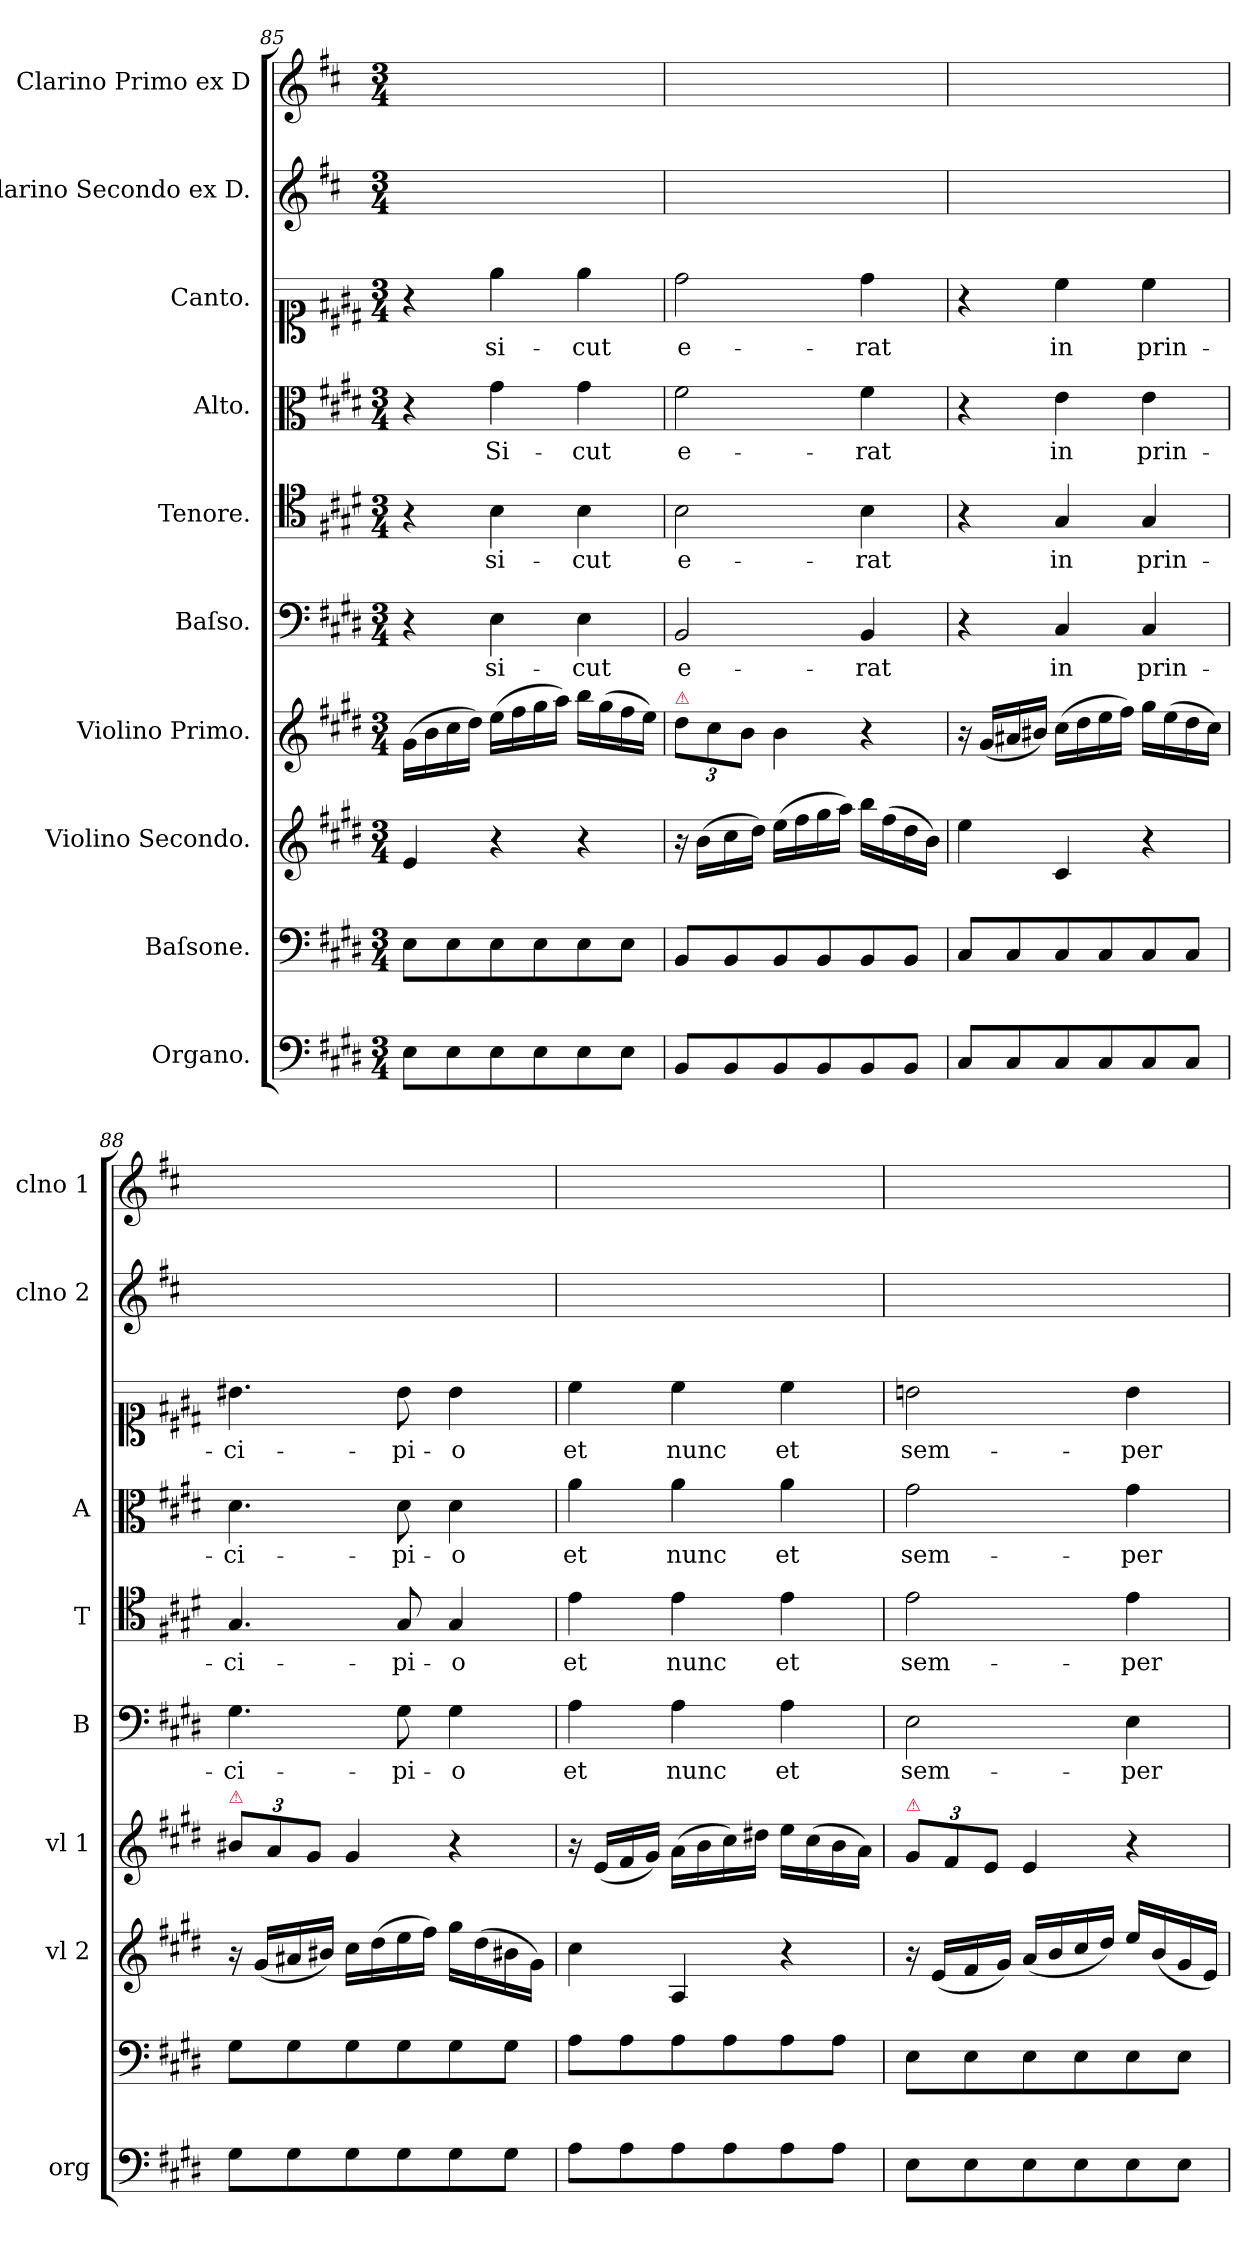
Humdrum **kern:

**kern	**kern	**kern	**kern	**kern	**text	**kern	**text	**kern	**text	**kern	**text	**kern	**kern
*part10	*part9	*part8	*part7	*part6	*part6	*part5	*part5	*part4	*part4	*part3	*part3	*part2	*part1
*staff10	*staff9	*staff8	*staff7	*staff6	*staff6	*staff5	*staff5	*staff4	*staff4	*staff3	*staff3	*staff2	*staff1
*I"Organo.	*I"Baſsone.	*I"Violino Secondo.	*I"Violino Primo.	*I"Baſso.	*	*I"Tenore.	*	*I"Alto.	*	*I"Canto.	*	*I"Clarino Secondo ex D.	*I"Clarino Primo ex D
*I'org	*	*I'vl 2	*I'vl 1	*I'B	*	*I'T	*	*I'A	*	*	*	*I'clno 2	*I'clno 1
*clefF4	*clefF4	*clefG2	*clefG2	*clefF4	*	*clefC4	*	*clefC3	*	*clefC1	*	*clefG2	*clefG2
*	*	*	*	*	*	*	*	*	*	*	*	*ITrd-1c-2	*ITrd-1c-2
*k[f#c#g#d#]	*k[f#c#g#d#]	*k[f#c#g#d#]	*k[f#c#g#d#]	*k[f#c#g#d#]	*	*k[f#c#g#d#]	*	*k[f#c#g#d#]	*	*k[f#c#g#d#]	*	*k[f#c#g#d#]	*k[f#c#g#d#]
*E:	*E:	*E:	*E:	*E:	*	*E:	*	*E:	*	*E:	*	*E:	*E:
*M3/4	*M3/4	*M3/4	*M3/4	*M3/4	*	*M3/4	*	*M3/4	*	*M3/4	*	*M3/4	*M3/4
=85	=85	=85	=85	=85	=85	=85	=85	=85	=85	=85	=85	=85	=85
8E\L	8E\L	4e/	(16g#\LL	4r	.	4r	.	4r	.	4r	.	2.ryy	2.ryy
.	.	.	16b\	.	.	.	.	.	.	.	.	.	.
8E\	8E\	.	16cc#\	.	.	.	.	.	.	.	.	.	.
.	.	.	16dd#\JJ)	.	.	.	.	.	.	.	.	.	.
8E\	8E\	4r	(16ee\LL	4E\	si-	4B\	si-	4g#\	Si-	4ee\	si-	.	.
.	.	.	16ff#\	.	.	.	.	.	.	.	.	.	.
8E\	8E\	.	16gg#\	.	.	.	.	.	.	.	.	.	.
.	.	.	16aa\JJ)	.	.	.	.	.	.	.	.	.	.
8E\	8E\	4r	16bb\LL	4E\	-cut	4B\	-cut	4g#\	-cut	4ee\	-cut	.	.
.	.	.	(16gg#\	.	.	.	.	.	.	.	.	.	.
8E\J	8E\J	.	16ff#\	.	.	.	.	.	.	.	.	.	.
.	.	.	16ee\JJ)	.	.	.	.	.	.	.	.	.	.
=86	=86	=86	=86	=86	=86	=86	=86	=86	=86	=86	=86	=86	=86
!	!	!	!LO:TX:a:color=crimson:t=⚠	!	!	!	!	!	!	!	!	!	!
8BB/L	8BB/L	16r	12dd#\L	2BB/	e-	2B\	e-	2f#\	e-	2dd#\	e-	2.ryy	2.ryy
.	.	(16b\LL	.	.	.	.	.	.	.	.	.	.	.
.	.	.	12cc#\	.	.	.	.	.	.	.	.	.	.
8BB/	8BB/	16cc#\	.	.	.	.	.	.	.	.	.	.	.
.	.	.	12b\J	.	.	.	.	.	.	.	.	.	.
.	.	16dd#\JJ)	.	.	.	.	.	.	.	.	.	.	.
8BB/	8BB/	(16ee\LL	4b\	.	.	.	.	.	.	.	.	.	.
.	.	16ff#\	.	.	.	.	.	.	.	.	.	.	.
8BB/	8BB/	16gg#\	.	.	.	.	.	.	.	.	.	.	.
.	.	16aa\JJ)	.	.	.	.	.	.	.	.	.	.	.
8BB/	8BB/	16bb\LL	4r	4BB/	-rat	4B\	-rat	4f#\	-rat	4dd#\	-rat	.	.
.	.	(16ff#\	.	.	.	.	.	.	.	.	.	.	.
8BB/J	8BB/J	16dd#\	.	.	.	.	.	.	.	.	.	.	.
.	.	16b\JJ)	.	.	.	.	.	.	.	.	.	.	.
=87	=87	=87	=87	=87	=87	=87	=87	=87	=87	=87	=87	=87	=87
8C#/L	8C#/L	4ee\	16r	4r	.	4r	.	4r	.	4r	.	2.ryy	2.ryy
.	.	.	(16g#/LL	.	.	.	.	.	.	.	.	.	.
8C#/	8C#/	.	16a#X/	.	.	.	.	.	.	.	.	.	.
.	.	.	16b#X/JJ)	.	.	.	.	.	.	.	.	.	.
8C#/	8C#/	4c#/	(16cc#\LL	4C#/	in	4G#/	in	4e\	in	4cc#\	in	.	.
.	.	.	16dd#\	.	.	.	.	.	.	.	.	.	.
8C#/	8C#/	.	16ee\	.	.	.	.	.	.	.	.	.	.
.	.	.	16ff#\JJ)	.	.	.	.	.	.	.	.	.	.
8C#/	8C#/	4r	16gg#\LL	4C#/	prin-	4G#/	prin-	4e\	prin-	4cc#\	prin-	.	.
.	.	.	(16ee\	.	.	.	.	.	.	.	.	.	.
8C#/J	8C#/J	.	16dd#\	.	.	.	.	.	.	.	.	.	.
.	.	.	16cc#\JJ)	.	.	.	.	.	.	.	.	.	.
=88	=88	=88	=88	=88	=88	=88	=88	=88	=88	=88	=88	=88	=88
!	!	!	!LO:TX:a:color=crimson:t=⚠	!	!	!	!	!	!	!	!	!	!
8G#\L	8G#\L	16r	12b#X/L	4.G#\	-ci-	4.G#/	-ci-	4.d#\	-ci-	4.b#X\	-ci-	2.ryy	2.ryy
.	.	(16g#/LL	.	.	.	.	.	.	.	.	.	.	.
.	.	.	12a/	.	.	.	.	.	.	.	.	.	.
8G#\	8G#\	16a#X/	.	.	.	.	.	.	.	.	.	.	.
.	.	.	12g#/J	.	.	.	.	.	.	.	.	.	.
.	.	16b#X/JJ)	.	.	.	.	.	.	.	.	.	.	.
8G#\	8G#\	16cc#\LL	4g#/	.	.	.	.	.	.	.	.	.	.
.	.	(16dd#\	.	.	.	.	.	.	.	.	.	.	.
8G#\	8G#\	16ee\	.	8G#\	-pi-	8G#/	-pi-	8d#\	-pi-	8b#\	-pi-	.	.
.	.	16ff#\JJ)	.	.	.	.	.	.	.	.	.	.	.
8G#\	8G#\	16gg#\LL	4r	4G#\	-o	4G#/	-o	4d#\	-o	4b#\	-o	.	.
.	.	(16dd#\	.	.	.	.	.	.	.	.	.	.	.
8G#\J	8G#\J	16b#X\	.	.	.	.	.	.	.	.	.	.	.
.	.	16g#\JJ)	.	.	.	.	.	.	.	.	.	.	.
=89	=89	=89	=89	=89	=89	=89	=89	=89	=89	=89	=89	=89	=89
8A\L	8A\L	4cc#\	16r	4A\	et	4e\	et	4a\	et	4cc#\	et	2.ryy	2.ryy
.	.	.	(16e/LL	.	.	.	.	.	.	.	.	.	.
8A\	8A\	.	16f#/	.	.	.	.	.	.	.	.	.	.
.	.	.	16g#/JJ)	.	.	.	.	.	.	.	.	.	.
8A\	8A\	4A/	(16a\LL	4A\	nunc	4e\	nunc	4a\	nunc	4cc#\	nunc	.	.
.	.	.	16b\	.	.	.	.	.	.	.	.	.	.
8A\	8A\	.	16cc#\)	.	.	.	.	.	.	.	.	.	.
.	.	.	16dd#X\JJ	.	.	.	.	.	.	.	.	.	.
8A\	8A\	4r	16ee\LL	4A\	et	4e\	et	4a\	et	4cc#\	et	.	.
.	.	.	(16cc#\	.	.	.	.	.	.	.	.	.	.
8A\J	8A\J	.	16b\	.	.	.	.	.	.	.	.	.	.
.	.	.	16a\JJ)	.	.	.	.	.	.	.	.	.	.
=90	=90	=90	=90	=90	=90	=90	=90	=90	=90	=90	=90	=90	=90
!	!	!	!LO:TX:a:color=crimson:t=⚠	!	!	!	!	!	!	!	!	!	!
8E\L	8E\L	16r	12g#/L	2E\	sem-	2e\	sem-	2g#\	sem-	2bn\	sem-	2.ryy	2.ryy
.	.	(16e/LL	.	.	.	.	.	.	.	.	.	.	.
.	.	.	12f#/	.	.	.	.	.	.	.	.	.	.
8E\	8E\	16f#/	.	.	.	.	.	.	.	.	.	.	.
.	.	.	12e/J	.	.	.	.	.	.	.	.	.	.
.	.	16g#/JJ)	.	.	.	.	.	.	.	.	.	.	.
8E\	8E\	(16a/LL	4e/	.	.	.	.	.	.	.	.	.	.
.	.	16b/	.	.	.	.	.	.	.	.	.	.	.
8E\	8E\	16cc#/	.	.	.	.	.	.	.	.	.	.	.
.	.	16dd#/JJ)	.	.	.	.	.	.	.	.	.	.	.
8E\	8E\	16ee/LL	4r	4E\	-per	4e\	-per	4g#\	-per	4b\	-per	.	.
.	.	(16b/	.	.	.	.	.	.	.	.	.	.	.
8E\J	8E\J	16g#/	.	.	.	.	.	.	.	.	.	.	.
.	.	16e/JJ)	.	.	.	.	.	.	.	.	.	.	.
=	=	=	=	=	=	=	=	=	=	=	=	=	=
*-	*-	*-	*-	*-	*-	*-	*-	*-	*-	*-	*-	*-	*-
